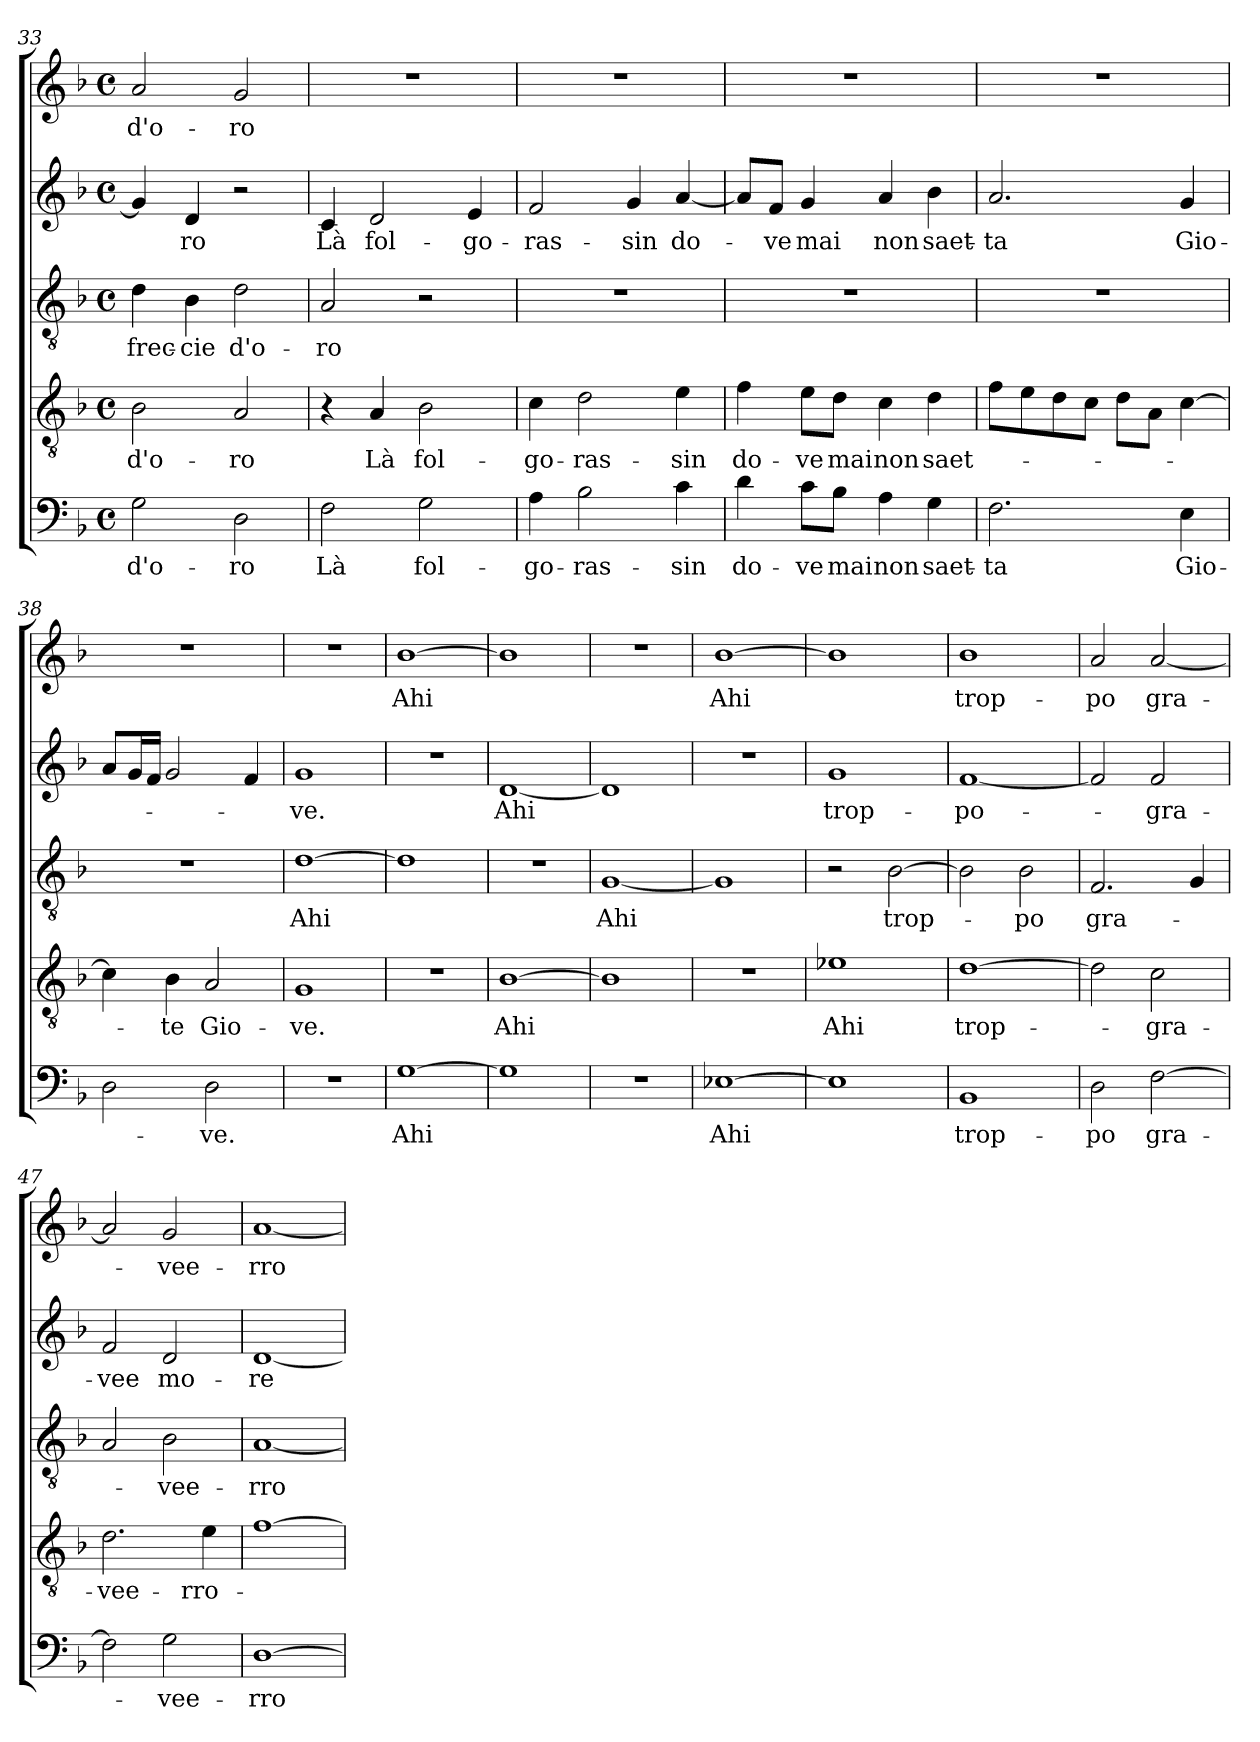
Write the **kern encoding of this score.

**kern	**text	**kern	**text	**kern	**text	**kern	**text	**kern	**text
*part5	*part5	*part4	*part4	*part3	*part3	*part2	*part2	*part1	*part1
*staff5	*staff5	*staff4	*staff4	*staff3	*staff3	*staff2	*staff2	*staff1	*staff1
*clefF4	*	*clefGv2	*	*clefGv2	*	*clefG2	*	*clefG2	*
*k[b-]	*	*k[b-]	*	*k[b-]	*	*k[b-]	*	*k[b-]	*
*F:	*	*F:	*	*F:	*	*F:	*	*F:	*
*M4/4	*	*M4/4	*	*M4/4	*	*M4/4	*	*M4/4	*
*met(c)	*	*met(c)	*	*met(c)	*	*met(c)	*	*met(c)	*
=33	=33	=33	=33	=33	=33	=33	=33	=33	=33
2G\	d'o-	2B-\	d'o-	4d\	frec-	4g/]	.	2a/	d'o-
.	.	.	.	4B-\	-cie	4d/	-ro	.	.
2D\	-ro	2A/	-ro	2d\	d'o-	2r	.	2g/	-ro
=34	=34	=34	=34	=34	=34	=34	=34	=34	=34
2F\	Là	4r	.	2A/	-ro	4c/	Là	1r	.
.	.	4A/	Là	.	.	2d/	fol-	.	.
2G\	fol-	2B-\	fol-	2r	.	.	.	.	.
.	.	.	.	.	.	4e/	-go-	.	.
=35	=35	=35	=35	=35	=35	=35	=35	=35	=35
4A\	-go-	4c\	-go-	1r	.	2f/	-ras-	1r	.
2B-\	-ras-	2d\	-ras-	.	.	.	.	.	.
.	.	.	.	.	.	4g/	-sin	.	.
4c\	-sin	4e\	-sin	.	.	[4a/	do-	.	.
!!LO:LB:g=z
=36	=36	=36	=36	=36	=36	=36	=36	=36	=36
4d\	do-	4f\	do-	1r	.	8a/L]	.	1r	.
.	.	.	.	.	.	8f/J	-ve	.	.
8c\L	-ve	8e\L	-ve	.	.	4g/	mai	.	.
8B-\J	mai	8d\J	mai	.	.	.	.	.	.
4A\	non	4c\	non	.	.	4a/	non	.	.
4G\	saet-	4d\	saet-	.	.	4b-\	saet-	.	.
=37	=37	=37	=37	=37	=37	=37	=37	=37	=37
2.F\	-ta	8f\L	.	1r	.	2.a/	-ta	1r	.
.	.	8e\	.	.	.	.	.	.	.
.	.	8d\	.	.	.	.	.	.	.
.	.	8c\J	.	.	.	.	.	.	.
.	.	8d\L	.	.	.	.	.	.	.
.	.	8A\J	.	.	.	.	.	.	.
4E\	Gio-	[4c\	.	.	.	4g/	Gio-	.	.
=38	=38	=38	=38	=38	=38	=38	=38	=38	=38
2D\	.	4c\]	.	1r	.	8a/L	.	1r	.
.	.	.	.	.	.	16g/L	.	.	.
.	.	.	.	.	.	16f/JJ	.	.	.
.	.	4B-\	-te	.	.	2g/	.	.	.
2D\	-ve.	2A/	Gio-	.	.	.	.	.	.
.	.	.	.	.	.	4f/	.	.	.
=39	=39	=39	=39	=39	=39	=39	=39	=39	=39
1r	.	1G	-ve.	[1d	Ahi	1g	-ve.	1r	.
=40	=40	=40	=40	=40	=40	=40	=40	=40	=40
[1G	Ahi	1r	.	1d]	.	1r	.	[1b-	Ahi
!!LO:LB:g=z
=41	=41	=41	=41	=41	=41	=41	=41	=41	=41
1G]	.	[1B-	Ahi	1r	.	[1d	Ahi	1b-]	.
=42	=42	=42	=42	=42	=42	=42	=42	=42	=42
1r	.	1B-]	.	[1G	Ahi	1d]	.	1r	.
=43	=43	=43	=43	=43	=43	=43	=43	=43	=43
[1E-X	Ahi	1r	.	1G]	.	1r	.	[1b-	Ahi
=44	=44	=44	=44	=44	=44	=44	=44	=44	=44
1E-]	.	1e-X	Ahi	2r	.	1g	trop-	1b-]	.
.	.	.	.	[2B-\	trop-	.	.	.	.
=45	=45	=45	=45	=45	=45	=45	=45	=45	=45
1BB-	trop-	[1d	trop-	2B-\]	.	[1f	-po-	1b-	trop-
.	.	.	.	2B-\	-po	.	.	.	.
!!LO:PB:g=z
=46	=46	=46	=46	=46	=46	=46	=46	=46	=46
2D\	-po	2d\]	.	2.F/	gra-	2f/]	.	2a/	-po
[2F\	gra-	2c\	-gra-	.	.	2f/	-gra-	[2a/	gra-
.	.	.	.	4G/	.	.	.	.	.
=47	=47	=47	=47	=47	=47	=47	=47	=47	=47
2F\]	.	2.d\	-vee-	2A/	.	2f/	-vee	2a/]	.
2G\	-vee-	.	.	2B-\	-vee-	2d/	mo-	2g/	-vee-
.	.	4e\	-rro-	.	.	.	.	.	.
=48	=48	=48	=48	=48	=48	=48	=48	=48	=48
[1D	-rro-	[1f	.	[1A	-rro-	[1d	-re-	[1a	-rro-
=	=	=	=	=	=	=	=	=	=
*-	*-	*-	*-	*-	*-	*-	*-	*-	*-
